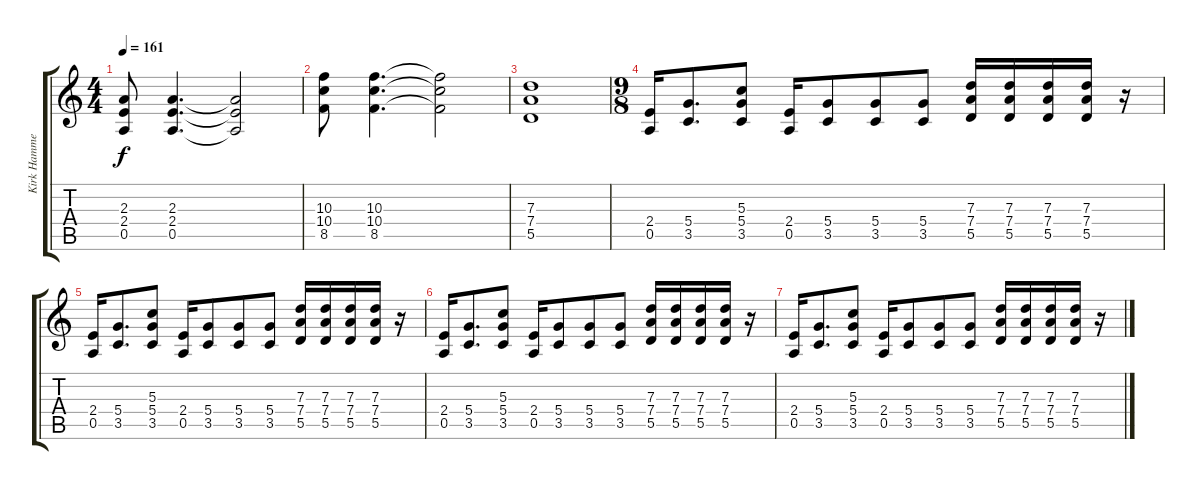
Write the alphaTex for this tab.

\track ("Kirk Hammet (Ov. Gtr)" "Kirk Hamme") {instrument distortionguitar}
\staff {score tabs}
\tuning (E4 B3 G3 D3 A2 E2) {hide}
\ts (4 4)
\tempo 161
\clef g2
\ks c
(2.3 2.4 0.5).8{dy f} (2.3 2.4 0.5).4{d} (2.3{t} 2.4{t} 0.5{t}).2 |
(10.3 10.4 8.5).8 (10.3 10.4 8.5).4{d} (10.3{t} 10.4{t} 8.5{t}).2 |
(7.3 7.4 5.5).1 |
\ts (9 8)
(2.4 0.5).16 (5.4 3.5).8{d} (5.3 5.4 3.5).8 (2.4 0.5).16 (5.4 3.5).8 (5.4 3.5).8 (5.4 3.5).8 (7.3 7.4 5.5).16 (7.3 7.4 5.5).16 (7.3 7.4 5.5).16 (7.3 7.4 5.5).16 r.16 |
(2.4 0.5).16 (5.4 3.5).8{d} (5.3 5.4 3.5).8 (2.4 0.5).16 (5.4 3.5).8 (5.4 3.5).8 (5.4 3.5).8 (7.3 7.4 5.5).16 (7.3 7.4 5.5).16 (7.3 7.4 5.5).16 (7.3 7.4 5.5).16 r.16 |
(2.4 0.5).16 (5.4 3.5).8{d} (5.3 5.4 3.5).8 (2.4 0.5).16 (5.4 3.5).8 (5.4 3.5).8 (5.4 3.5).8 (7.3 7.4 5.5).16 (7.3 7.4 5.5).16 (7.3 7.4 5.5).16 (7.3 7.4 5.5).16 r.16 |
(2.4 0.5).16 (5.4 3.5).8{d} (5.3 5.4 3.5).8 (2.4 0.5).16 (5.4 3.5).8 (5.4 3.5).8 (5.4 3.5).8 (7.3 7.4 5.5).16 (7.3 7.4 5.5).16 (7.3 7.4 5.5).16 (7.3 7.4 5.5).16 r.16
